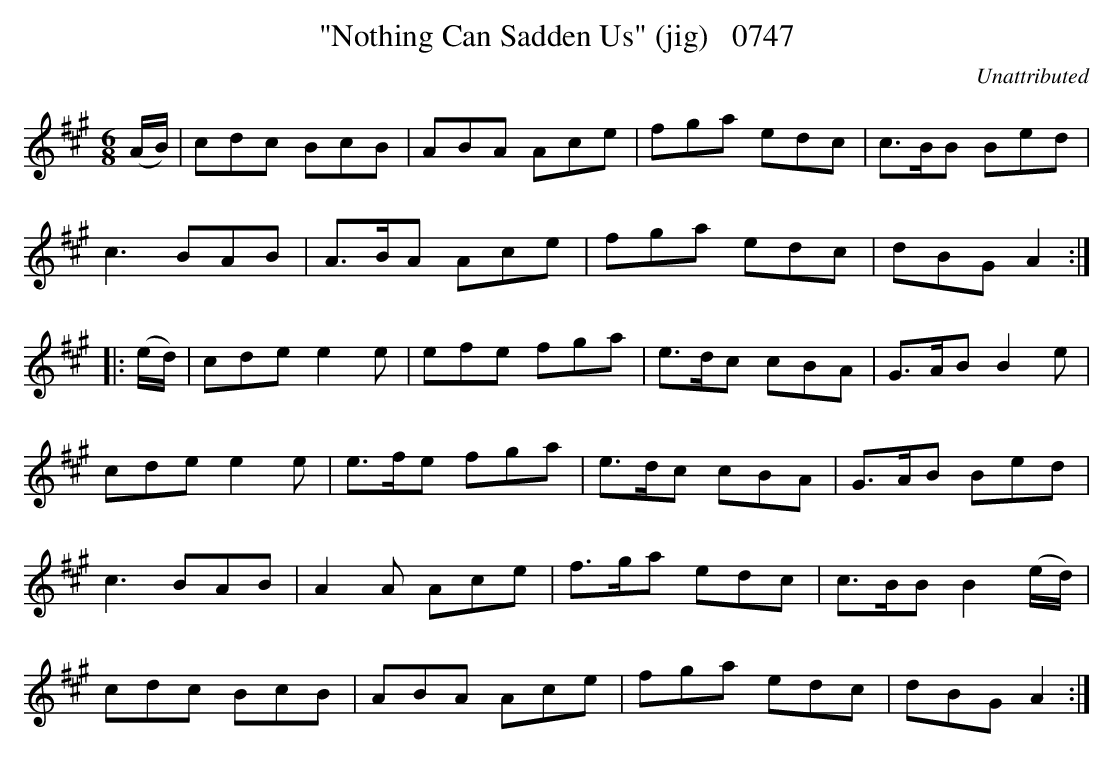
X:1
T:"Nothing Can Sadden Us" (jig)   0747
C:Unattributed
BRENNAN July 2003 (HTTP://WWW.SOSYOURMOM.COM)
M:6/8
L:1/8
K:A
(A/2B/2)|cdc BcB|ABA Ace|fga edc|c3/2B/2B Bed|
c3BAB|A3/2B/2A Ace|fga edc|dBG A2:|
|:(e/2d/2)|cde e2e|efe fga|e3/2d/2c cBA|G3/2A/2B B2e|
cde e2e|e3/2f/2e fga|e3/2d/2c cBA|G3/2A/2B Bed|
c3BAB|A2A Ace|f3/2g/2a edc|c3/2B/2B B2(e/2d/2)|
cdc BcB|ABA Ace|fga edc|dBG A2:|
